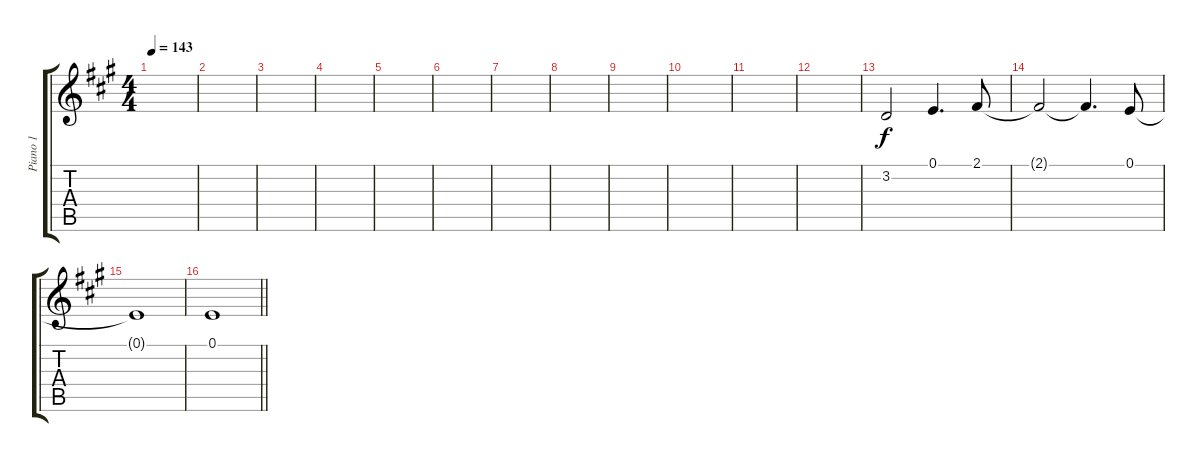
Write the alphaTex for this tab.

\track ("Piano 1" "Piano 1") {instrument electricpiano2}
\staff {score tabs}
\tuning (E4 B3 G3 D3 A2 E2) {hide}
\ts (4 4)
\tempo 143
\clef g2
\ks a
|
|
|
|
|
|
|
|
|
|
|
|
3.2.2 0.1.4{d} 2.1.8 |
2.1{t}.2 2.1{t}.4{d} 0.1.8 |
0.1{t}.1 |
\barLineRight lightlight
0.1.1
